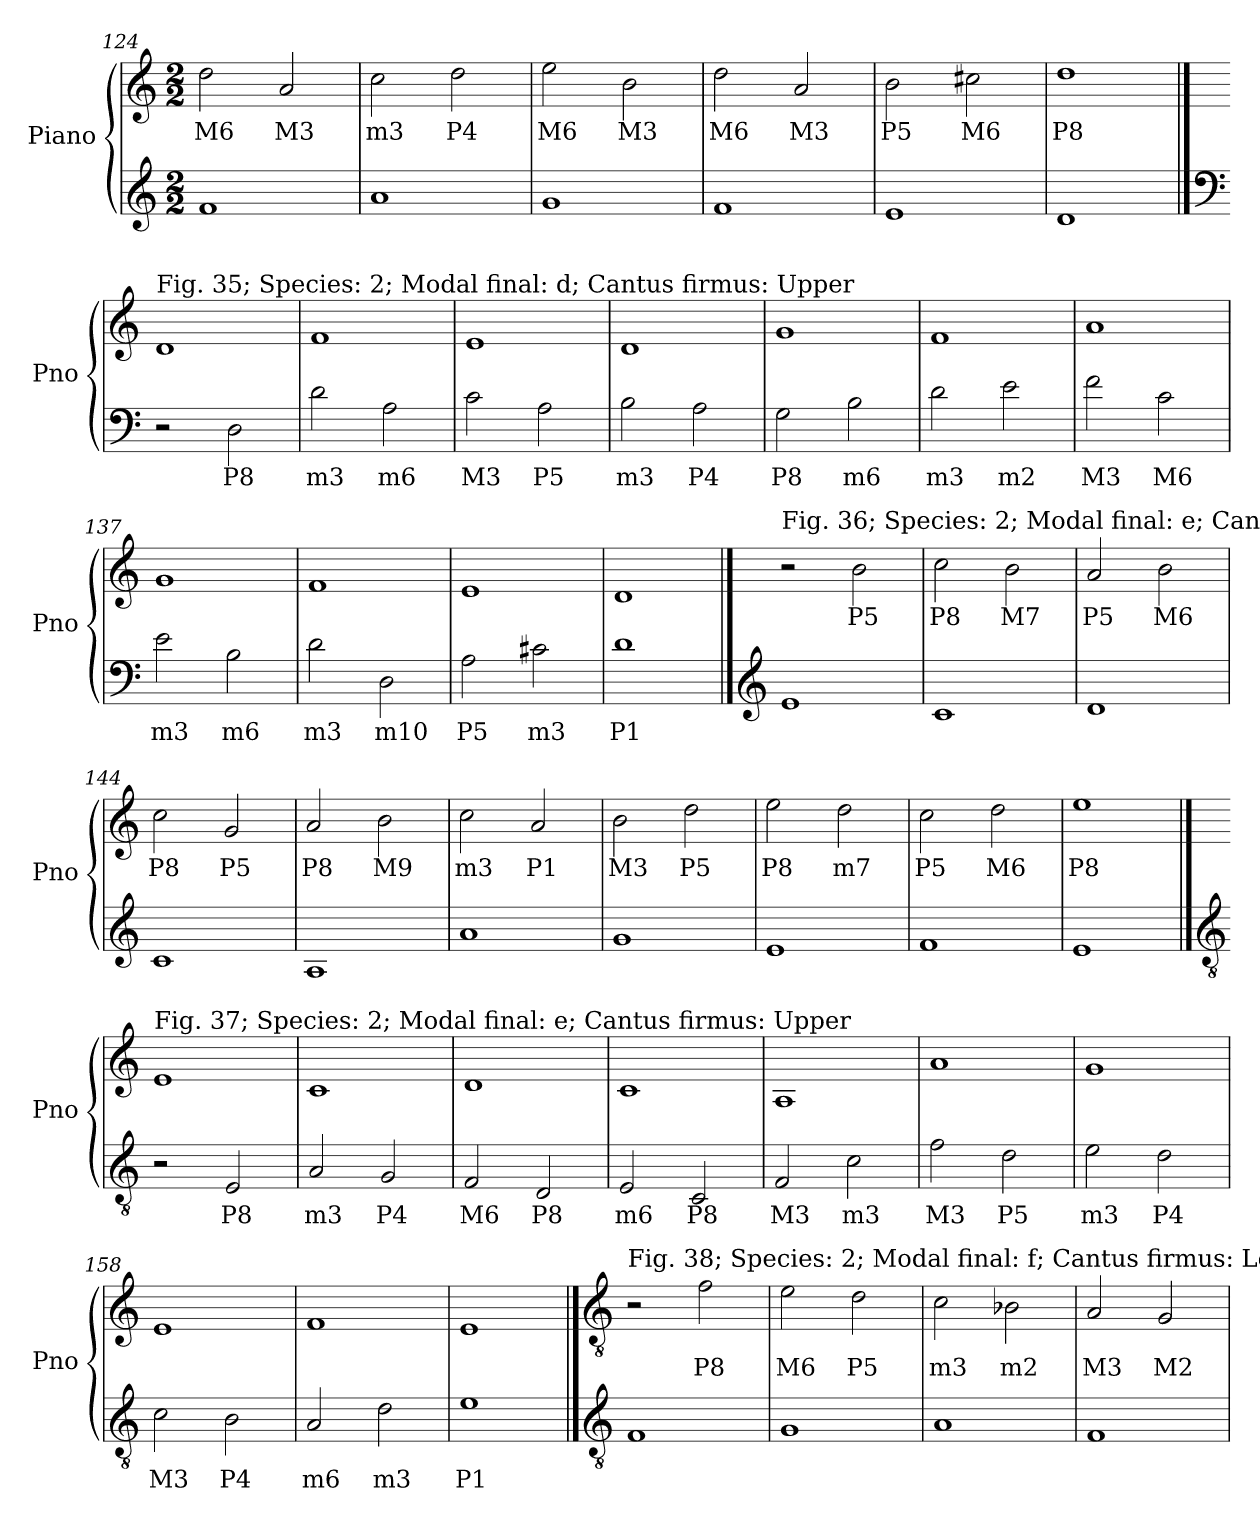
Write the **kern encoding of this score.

**kern	**text	**kern	**text
*part2	*part2	*part1	*part1
*staff2	*staff2	*staff1	*staff1
*I"Piano	*	*I"Piano	*
*I'Pno	*	*I'Pno	*
!!LO:LB:g=z
*clefG2	*	*clefG2	*
*k[]	*	*k[]	*
*M2/2	*	*M2/2	*
=124	=124	=124	=124
!	!	!	!LO:LY:b
1f	.	2dd\	M6
!	!	!	!LO:LY:b
.	.	2a/	M3
=125	=125	=125	=125
!	!	!	!LO:LY:b
1a	.	2cc\	m3
!	!	!	!LO:LY:b
.	.	2dd\	P4
=126	=126	=126	=126
!	!	!	!LO:LY:b
1g	.	2ee\	M6
!	!	!	!LO:LY:b
.	.	2b\	M3
=127	=127	=127	=127
!	!	!	!LO:LY:b
1f	.	2dd\	M6
!	!	!	!LO:LY:b
.	.	2a/	M3
=128	=128	=128	=128
!	!	!	!LO:LY:b
1e	.	2b\	P5
!	!	!	!LO:LY:b
.	.	2cc#X\	M6
=129	=129	=129	=129
!	!	!	!LO:LY:b
1d	.	1dd	P8
!!LO:LB:g=z
==130	==130	==130	==130
*clefF4	*	*	*
!	!	!LO:TX:a:t=Fig. 35; Species&colon; 2; Modal final&colon; d; Cantus firmus&colon; Upper	!
2r	.	1d	.
!	!LO:LY:b	!	!
2D\	P8	.	.
=131	=131	=131	=131
!	!LO:LY:b	!	!
2d\	m3	1f	.
!	!LO:LY:b	!	!
2A\	m6	.	.
=132	=132	=132	=132
!	!LO:LY:b	!	!
2c\	M3	1e	.
!	!LO:LY:b	!	!
2A\	P5	.	.
=133	=133	=133	=133
!	!LO:LY:b	!	!
2B\	m3	1d	.
!	!LO:LY:b	!	!
2A\	P4	.	.
=134	=134	=134	=134
!	!LO:LY:b	!	!
2G\	P8	1g	.
!	!LO:LY:b	!	!
2B\	m6	.	.
!!LO:LB:g=z
=135	=135	=135	=135
!	!LO:LY:b	!	!
2d\	m3	1f	.
!	!LO:LY:b	!	!
2e\	m2	.	.
=136	=136	=136	=136
!	!LO:LY:b	!	!
2f\	M3	1a	.
!	!LO:LY:b	!	!
2c\	M6	.	.
=137	=137	=137	=137
!	!LO:LY:b	!	!
2e\	m3	1g	.
!	!LO:LY:b	!	!
2B\	m6	.	.
=138	=138	=138	=138
!	!LO:LY:b	!	!
2d\	m3	1f	.
!	!LO:LY:b	!	!
2D\	m10	.	.
=139	=139	=139	=139
!	!LO:LY:b	!	!
2A\	P5	1e	.
!	!LO:LY:b	!	!
2c#X\	m3	.	.
=140	=140	=140	=140
!	!LO:LY:b	!	!
1d	P1	1d	.
!!LO:LB:g=z
==141	==141	==141	==141
*clefG2	*	*	*
!	!	!LO:TX:a:t=Fig. 36; Species&colon; 2; Modal final&colon; e; Cantus firmus&colon; Lower	!
1e	.	2r	.
!	!	!	!LO:LY:b
.	.	2b\	P5
=142	=142	=142	=142
!	!	!	!LO:LY:b
1c	.	2cc\	P8
!	!	!	!LO:LY:b
.	.	2b\	M7
=143	=143	=143	=143
!	!	!	!LO:LY:b
1d	.	2a/	P5
!	!	!	!LO:LY:b
.	.	2b\	M6
=144	=144	=144	=144
!	!	!	!LO:LY:b
1c	.	2cc\	P8
!	!	!	!LO:LY:b
.	.	2g/	P5
=145	=145	=145	=145
!	!	!	!LO:LY:b
1A	.	2a/	P8
!	!	!	!LO:LY:b
.	.	2b\	M9
!!LO:LB:g=z
=146	=146	=146	=146
!	!	!	!LO:LY:b
1a	.	2cc\	m3
!	!	!	!LO:LY:b
.	.	2a/	P1
=147	=147	=147	=147
!	!	!	!LO:LY:b
1g	.	2b\	M3
!	!	!	!LO:LY:b
.	.	2dd\	P5
=148	=148	=148	=148
!	!	!	!LO:LY:b
1e	.	2ee\	P8
!	!	!	!LO:LY:b
.	.	2dd\	m7
=149	=149	=149	=149
!	!	!	!LO:LY:b
1f	.	2cc\	P5
!	!	!	!LO:LY:b
.	.	2dd\	M6
=150	=150	=150	=150
!	!	!	!LO:LY:b
1e	.	1ee	P8
!!LO:PB:g=z
==151	==151	==151	==151
*clefGv2	*	*	*
!	!	!LO:TX:a:t=Fig. 37; Species&colon; 2; Modal final&colon; e; Cantus firmus&colon; Upper	!
2r	.	1e	.
!	!LO:LY:b	!	!
2E/	P8	.	.
=152	=152	=152	=152
!	!LO:LY:b	!	!
2A/	m3	1c	.
!	!LO:LY:b	!	!
2G/	P4	.	.
=153	=153	=153	=153
!	!LO:LY:b	!	!
2F/	M6	1d	.
!	!LO:LY:b	!	!
2D/	P8	.	.
=154	=154	=154	=154
!	!LO:LY:b	!	!
2E/	m6	1c	.
!	!LO:LY:b	!	!
2C/	P8	.	.
=155	=155	=155	=155
!	!LO:LY:b	!	!
2F/	M3	1A	.
!	!LO:LY:b	!	!
2c\	m3	.	.
=156	=156	=156	=156
!	!LO:LY:b	!	!
2f\	M3	1a	.
!	!LO:LY:b	!	!
2d\	P5	.	.
=157	=157	=157	=157
!	!LO:LY:b	!	!
2e\	m3	1g	.
!	!LO:LY:b	!	!
2d\	P4	.	.
=158	=158	=158	=158
!	!LO:LY:b	!	!
2c\	M3	1e	.
!	!LO:LY:b	!	!
2B\	P4	.	.
=159	=159	=159	=159
!	!LO:LY:b	!	!
2A/	m6	1f	.
!	!LO:LY:b	!	!
2d\	m3	.	.
=160	=160	=160	=160
!	!LO:LY:b	!	!
1e	P1	1e	.
!!LO:LB:g=z
==161	==161	==161	==161
*clefGv2	*	*clefGv2	*
!	!	!LO:TX:a:t=Fig. 38; Species&colon; 2; Modal final&colon; f; Cantus firmus&colon; Lower	!
1F	.	2r	.
!	!	!	!LO:LY:b
.	.	2f\	P8
=162	=162	=162	=162
!	!	!	!LO:LY:b
1G	.	2e\	M6
!	!	!	!LO:LY:b
.	.	2d\	P5
=163	=163	=163	=163
!	!	!	!LO:LY:b
1A	.	2c\	m3
!	!	!	!LO:LY:b
.	.	2B-X\	m2
=164	=164	=164	=164
!	!	!	!LO:LY:b
1F	.	2A/	M3
!	!	!	!LO:LY:b
.	.	2G/	M2
=	=	=	=
*-	*-	*-	*-
